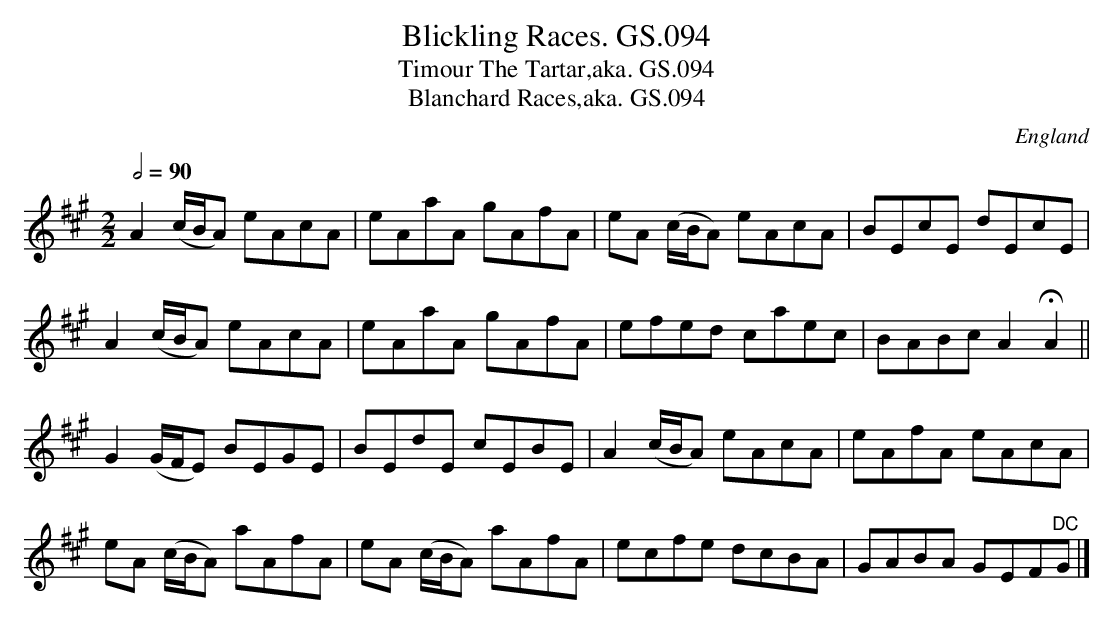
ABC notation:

X:1
T:Blickling Races. GS.094
T:Timour The Tartar,aka. GS.094
T:Blanchard Races,aka. GS.094
L:1/8
M:2/2
O:England
Q:1/2=90
K:A major
A2 (c/2B/2A) eAcA | eAaA gAfA | eA (c/2B/2A) eAcA | BEcE dEcE |!
A2 (c/2B/2A) eAcA |eAaA gAfA | efed caec | BABc A2HA2 || !
G2 (G/2F/2E) BEGE | BEdE cEBE |\
A2 (c/2B/2A) eAcA | eAfA eAcA |!
eA (c/2B/2A) aAfA | eA (c/2B/2A) aAfA|\
ecfe dcBA | GABA GEF"^DC"G |]
